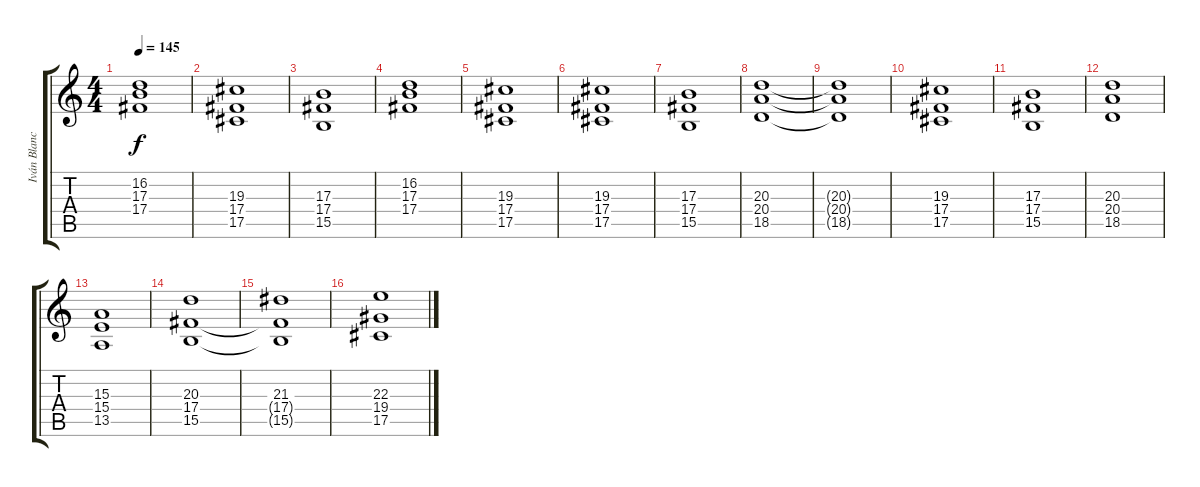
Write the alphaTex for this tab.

\track ("Iván Blanco" "Iván Blanc") {instrument lead6voice}
\staff {score tabs}
\tuning (Eb4 Bb3 Gb3 Db3 Ab2 Eb2) {hide}
\ts (4 4)
\tempo 145
\clef g2
\ks c
(16.2{t} 17.3{t} 17.4{t}).1{dy f} |
(19.3 17.4 17.5).1 |
(17.3 17.4 15.5).1 |
(16.2 17.3 17.4).1 |
(19.3 17.4 17.5).1 |
(19.3 17.4 17.5).1 |
(17.3 17.4 15.5).1 |
(20.3 20.4 18.5).1 |
(20.3{t} 20.4{t} 18.5{t}).1 |
(19.3 17.4 17.5).1 |
(17.3 17.4 15.5).1 |
(20.3 20.4 18.5).1 |
(15.3 15.4 13.5).1 |
(20.3 17.4 15.5).1 |
(21.3 17.4{t} 15.5{t}).1 |
(22.3 19.4 17.5).1{volume 10}
